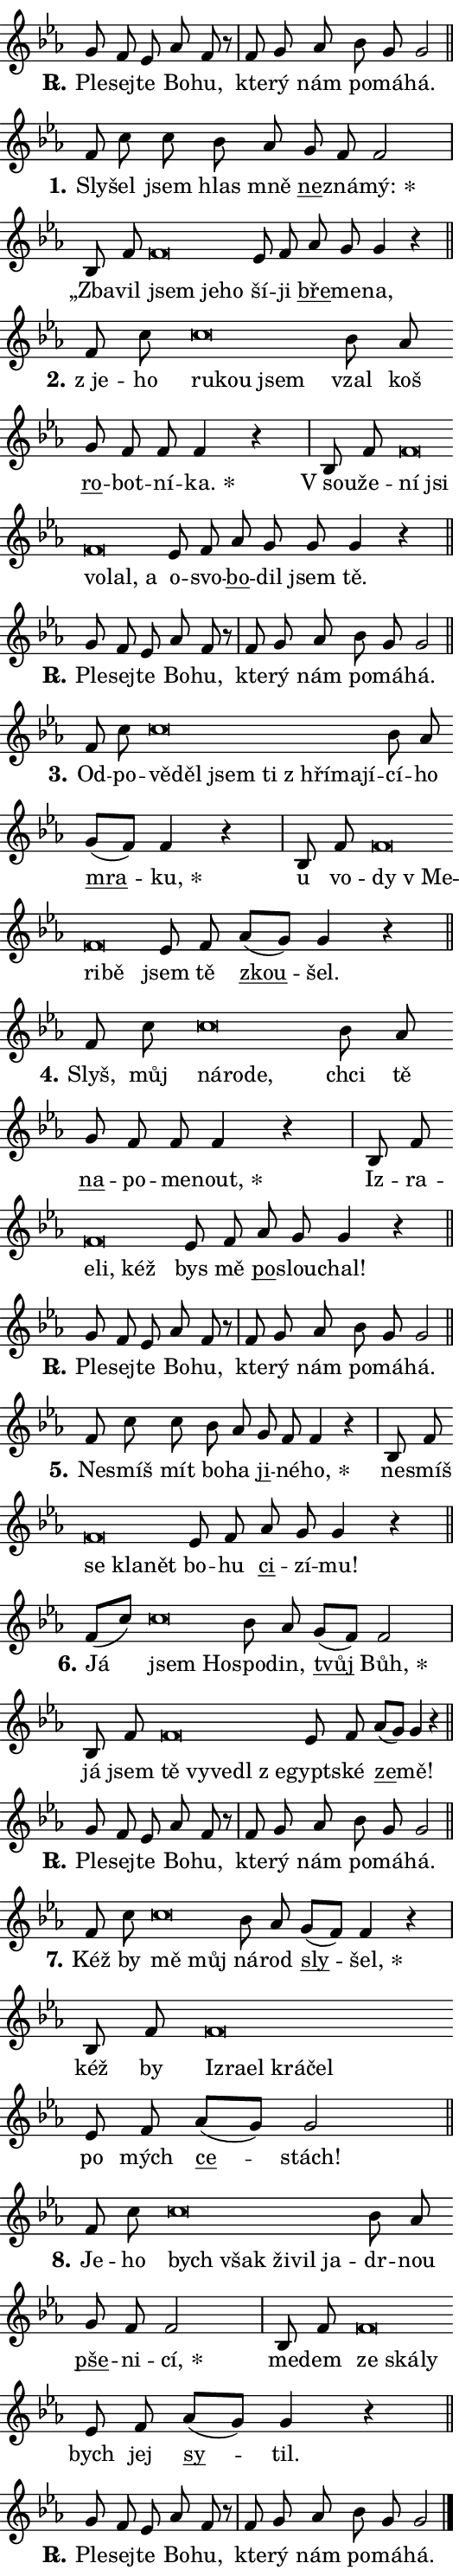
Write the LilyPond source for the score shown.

\version "2.24.0"
\header { tagline = "" }
\paper {
  indent = 0\cm
  top-margin = 0\cm
  right-margin = 0.13\cm % to fit lyric hyphens
  bottom-margin = 0\cm
  left-margin = 0\cm
  paper-width = 9\cm
  page-breaking = #ly:one-page-breaking
  system-system-spacing.basic-distance = #11
  score-system-spacing.basic-distance = #11
  ragged-last = ##f
}


%% Author: Thomas Morley
%% https://lists.gnu.org/archive/html/lilypond-user/2020-05/msg00002.html
#(define (line-position grob)
"Returns position of @var[grob} in current system:
   @code{'start}, if at first time-step
   @code{'end}, if at last time-step
   @code{'middle} otherwise
"
  (let* ((col (ly:item-get-column grob))
         (ln (ly:grob-object col 'left-neighbor))
         (rn (ly:grob-object col 'right-neighbor))
         (col-to-check-left (if (ly:grob? ln) ln col))
         (col-to-check-right (if (ly:grob? rn) rn col))
         (break-dir-left
           (and
             (ly:grob-property col-to-check-left 'non-musical #f)
             (ly:item-break-dir col-to-check-left)))
         (break-dir-right
           (and
             (ly:grob-property col-to-check-right 'non-musical #f)
             (ly:item-break-dir col-to-check-right))))
        (cond ((eqv? 1 break-dir-left) 'start)
              ((eqv? -1 break-dir-right) 'end)
              (else 'middle))))

#(define (tranparent-at-line-position vctor)
  (lambda (grob)
  "Relying on @code{line-position} select the relevant enry from @var{vctor}.
Used to determine transparency,"
    (case (line-position grob)
      ((end) (not (vector-ref vctor 0)))
      ((middle) (not (vector-ref vctor 1)))
      ((start) (not (vector-ref vctor 2))))))

noteHeadBreakVisibility =
#(define-music-function (break-visibility)(vector?)
"Makes @code{NoteHead}s transparent relying on @var{break-visibility}"
#{
  \override NoteHead.transparent =
    #(tranparent-at-line-position break-visibility)
#})

#(define delete-ledgers-for-transparent-note-heads
  (lambda (grob)
    "Reads whether a @code{NoteHead} is transparent.
If so this @code{NoteHead} is removed from @code{'note-heads} from
@var{grob}, which is supposed to be @code{LedgerLineSpanner}.
As a result ledgers are not printed for this @code{NoteHead}"
    (let* ((nhds-array (ly:grob-object grob 'note-heads))
           (nhds-list
             (if (ly:grob-array? nhds-array)
                 (ly:grob-array->list nhds-array)
                 '()))
           ;; Relies on the transparent-property being done before
           ;; Staff.LedgerLineSpanner.after-line-breaking is executed.
           ;; This is fragile ...
           (to-keep
             (remove
               (lambda (nhd)
                 (ly:grob-property nhd 'transparent #f))
               nhds-list)))
      ;; TODO find a better method to iterate over grob-arrays, similiar
      ;; to filter/remove etc for lists
      ;; For now rebuilt from scratch
      (set! (ly:grob-object grob 'note-heads)  '())
      (for-each
        (lambda (nhd)
          (ly:pointer-group-interface::add-grob grob 'note-heads nhd))
        to-keep))))

squashNotes = {
  \override NoteHead.X-extent = #'(-0.2 . 0.2)
  \override NoteHead.Y-extent = #'(-0.75 . 0)
  \override NoteHead.stencil =
    #(lambda (grob)
       (let ((pos (ly:grob-property grob 'staff-position)))
         (begin
           (if (< pos -7) (display "ERROR: Lower brevis then expected\n") (display ""))
           (if (<= pos -6) ly:text-interface::print ly:note-head::print))))
}
unSquashNotes = {
  \revert NoteHead.X-extent
  \revert NoteHead.Y-extent
  \revert NoteHead.stencil
}

hideNotes = \noteHeadBreakVisibility #begin-of-line-visible
unHideNotes = \noteHeadBreakVisibility #all-visible

% work-around for resetting accidentals
% https://lilypond.org/doc/v2.23/Documentation/notation/displaying-rhythms#unmetered-music
cadenzaMeasure = {
  \cadenzaOff
  \partial 1024 s1024
  \cadenzaOn
}

#(define-markup-command (accent layout props text) (markup?)
  "Underline accented syllable"
  (interpret-markup layout props
    #{\markup \override #'(offset . 4.3) \underline { #text }#}))

responsum = \markup \concat {
  "R" \hspace #-1.05 \path #0.1 #'((moveto 0 0.07) (lineto 0.9 0.8)) \hspace #0.05 "."
}

spaceSize = #0.6828661417322834 % exact space size for TeX Gyre Schola

\layout {
  \context {
    \Staff
    \remove "Time_signature_engraver"
    \override LedgerLineSpanner.after-line-breaking = #delete-ledgers-for-transparent-note-heads
  }
  \context {
    \Lyrics {
      \override LyricSpace.minimum-distance = \spaceSize
      \override LyricText.font-name = #"TeX Gyre Schola"
      \override LyricText.font-size = 1
      \override StanzaNumber.font-name = #"TeX Gyre Schola Bold"
      \override StanzaNumber.font-size = 1
    }
  }
  \context {
    \Score 
    \override NoteHead.text =
      #(lambda (grob) 
        (let ((pos (ly:grob-property grob 'staff-position)))
          #{\markup {
            \combine
              \halign #-0.55 \raise #(if (= pos -6) 0 0.5) \override #'(thickness . 2) \draw-line #'(3.2 . 0)
              \musicglyph "noteheads.sM1"
          }#}))
  }
}

% magnetic-lyrics.ily
%
%   written by
%     Jean Abou Samra <jean@abou-samra.fr>
%     Werner Lemberg <wl@gnu.org>
%
%   adapted by
%     Jiri Hon <jiri.hon@gmail.com>
%
% Version 2022-Apr-15

% https://www.mail-archive.com/lilypond-user@gnu.org/msg149350.html

#(define (Left_hyphen_pointer_engraver context)
   "Collect syllable-hyphen-syllable occurrences in lyrics and store
them in properties.  This engraver only looks to the left.  For
example, if the lyrics input is @code{foo -- bar}, it does the
following.

@itemize @bullet
@item
Set the @code{text} property of the @code{LyricHyphen} grob between
@q{foo} and @q{bar} to @code{foo}.

@item
Set the @code{left-hyphen} property of the @code{LyricText} grob with
text @q{foo} to the @code{LyricHyphen} grob between @q{foo} and
@q{bar}.
@end itemize

Use this auxiliary engraver in combination with the
@code{lyric-@/text::@/apply-@/magnetic-@/offset!} hook."
   (let ((hyphen #f)
         (text #f))
     (make-engraver
      (acknowledgers
       ((lyric-syllable-interface engraver grob source-engraver)
        (set! text grob)))
      (end-acknowledgers
       ((lyric-hyphen-interface engraver grob source-engraver)
        ;(when (not (grob::has-interface grob 'lyric-space-interface))
          (set! hyphen grob)));)
      ((stop-translation-timestep engraver)
       (when (and text hyphen)
         (ly:grob-set-object! text 'left-hyphen hyphen))
       (set! text #f)
       (set! hyphen #f)))))

#(define (lyric-text::apply-magnetic-offset! grob)
   "If the space between two syllables is less than the value in
property @code{LyricText@/.details@/.squash-threshold}, move the right
syllable to the left so that it gets concatenated with the left
syllable.

Use this function as a hook for
@code{LyricText@/.after-@/line-@/breaking} if the
@code{Left_@/hyphen_@/pointer_@/engraver} is active."
   (let ((hyphen (ly:grob-object grob 'left-hyphen #f)))
     (when hyphen
       (let ((left-text (ly:spanner-bound hyphen LEFT)))
         (when (grob::has-interface left-text 'lyric-syllable-interface)
           (let* ((common (ly:grob-common-refpoint grob left-text X))
                  (this-x-ext (ly:grob-extent grob common X))
                  (left-x-ext
                   (begin
                     ;; Trigger magnetism for left-text.
                     (ly:grob-property left-text 'after-line-breaking)
                     (ly:grob-extent left-text common X)))
                  ;; `delta` is the gap width between two syllables.
                  (delta (- (interval-start this-x-ext)
                            (interval-end left-x-ext)))
                  (details (ly:grob-property grob 'details))
                  (threshold (assoc-get 'squash-threshold details 0.2)))
             (when (< delta threshold)
               (let* (;; We have to manipulate the input text so that
                      ;; ligatures crossing syllable boundaries are not
                      ;; disabled.  For languages based on the Latin
                      ;; script this is essentially a beautification.
                      ;; However, for non-Western scripts it can be a
                      ;; necessity.
                      (lt (ly:grob-property left-text 'text))
                      (rt (ly:grob-property grob 'text))
                      (is-space (grob::has-interface hyphen 'lyric-space-interface))
                      (space (if is-space " " ""))
                      (extra-delta (if is-space spaceSize 0))
                      ;; Append new syllable.
                      (ltrt-space (if (and (string? lt) (string? rt))
                                (string-append lt space rt)
                                (make-concat-markup (list lt space rt))))
                      ;; Right-align `ltrt` to the right side.
                      (ltrt-space-markup (grob-interpret-markup
                               grob
                               (make-translate-markup
                                (cons (interval-length this-x-ext) 0)
                                (make-right-align-markup ltrt-space)))))
                 (begin
                   ;; Don't print `left-text`.
                   (ly:grob-set-property! left-text 'stencil #f)
                   ;; Set text and stencil (which holds all collected
                   ;; syllables so far) and shift it to the left.
                   (ly:grob-set-property! grob 'text ltrt-space)
                   (ly:grob-set-property! grob 'stencil ltrt-space-markup)
                   (ly:grob-translate-axis! grob (- (- delta extra-delta)) X))))))))))


#(define (lyric-hyphen::displace-bounds-first grob)
   ;; Make very sure this callback isn't triggered too early.
   (let ((left (ly:spanner-bound grob LEFT))
         (right (ly:spanner-bound grob RIGHT)))
     (ly:grob-property left 'after-line-breaking)
     (ly:grob-property right 'after-line-breaking)
     (ly:lyric-hyphen::print grob)))

squashThreshold = #0.4

\layout {
  \context {
    \Lyrics
    \consists #Left_hyphen_pointer_engraver
    \override LyricText.after-line-breaking =
      #lyric-text::apply-magnetic-offset!
    \override LyricHyphen.stencil = #lyric-hyphen::displace-bounds-first
    \override LyricText.details.squash-threshold = \squashThreshold
    \override LyricHyphen.minimum-distance = 0
    \override LyricHyphen.minimum-length = \squashThreshold
  }
}

squashText = \override LyricText.details.squash-threshold = 9999
unSquashText = \override LyricText.details.squash-threshold = \squashThreshold

leftText = \override LyricText.self-alignment-X = #LEFT
unLeftText = \revert LyricText.self-alignment-X

starOffset = #(lambda (grob) 
                (let ((x_offset (ly:self-alignment-interface::aligned-on-x-parent grob)))
                  (if (= x_offset 0) 0 (+ x_offset 1.2))))

star = #(define-music-function (syllable)(string?)
"Append star separator at the end of a syllable"
#{
  \once \override LyricText.X-offset = #starOffset
  \lyricmode { \markup {
    #syllable
    \override #'((font-name . "TeX Gyre Schola Bold")) \hspace #0.2 \lower #0.65 \larger "*"
  } }
#})

starAccent = #(define-music-function (syllable)(string?)
"Append star separator at the end of a syllable and make accent"
#{
  \once \override LyricText.X-offset = #starOffset
  \lyricmode { \markup {
    \accent #syllable
    \override #'((font-name . "TeX Gyre Schola Bold")) \hspace #0.2 \lower #0.65 \larger "*"
  } }
#})

breath = #(define-music-function (syllable)(string?)
"Append breathing indicator at the end of a syllable"
#{
  \lyricmode { \markup { #syllable "+" } }
#})

optionalBreath = #(define-music-function (syllable)(string?)
"Append optional breathing indicator at the end of a syllable"
#{
  \lyricmode { \markup { #syllable "(+)" } }
#})


\score {
    <<
        \new Voice = "melody" { \cadenzaOn \key es \major \relative { g'8 f es as f r \cadenzaMeasure \bar "|" f g as \bar "" bes g g2 \cadenzaMeasure \bar "||" \break } }
        \new Lyrics \lyricsto "melody" { \lyricmode { \set stanza = \responsum
Ple -- sej -- te Bo -- hu, kte -- rý nám po -- má -- há. } }
    >>
    \layout {}
}

\score {
    <<
        \new Voice = "melody" { \cadenzaOn \key es \major \relative { f'8 c' \bar "" c bes8 as \bar "" g f f2 \cadenzaMeasure \bar "|" bes,8 f' \bar "" \squashNotes f\breve*1/16 \hideNotes \breve*1/16 \breve*1/16 \bar "" \unHideNotes \unSquashNotes es8 f \bar "" as g g4 r \cadenzaMeasure \bar "||" \break } }
        \new Lyrics \lyricsto "melody" { \lyricmode { \set stanza = "1."
Sly -- šel jsem hlas mně \markup \accent ne -- zná -- \star mý: „Zba -- vil \leftText jsem \squashText je -- ho \unLeftText \unSquashText ší -- ji \markup \accent bře -- me -- na, } }
    >>
    \layout {}
}

\score {
    <<
        \new Voice = "melody" { \cadenzaOn \key es \major \relative { f'8 c' \bar "" \squashNotes c\breve*1/16 \hideNotes \breve*1/16 \breve*1/16 \bar "" \unHideNotes \unSquashNotes bes8 as \bar "" g f f f4 r \cadenzaMeasure \bar "|" bes,8 f' \bar "" \squashNotes f\breve*1/16 \hideNotes \breve*1/16 \bar "" \breve*1/16 \bar "" \breve*1/16 \breve*1/16 \bar "" \unHideNotes \unSquashNotes es8 f \bar "" as g g g4 r \cadenzaMeasure \bar "||" \break } }
        \new Lyrics \lyricsto "melody" { \lyricmode { \set stanza = "2."
"z je" -- ho \leftText ru -- \squashText kou jsem \unLeftText \unSquashText vzal koš \markup \accent ro -- bot -- ní -- \star ka. "V sou" -- že -- \leftText ní \squashText jsi vo -- lal, a \unLeftText \unSquashText o -- svo -- \markup \accent bo -- dil jsem tě. } }
    >>
    \layout {}
}

\score {
    <<
        \new Voice = "melody" { \cadenzaOn \key es \major \relative { g'8 f es as f r \cadenzaMeasure \bar "|" f g as \bar "" bes g g2 \cadenzaMeasure \bar "||" \break } }
        \new Lyrics \lyricsto "melody" { \lyricmode { \set stanza = \responsum
Ple -- sej -- te Bo -- hu, kte -- rý nám po -- má -- há. } }
    >>
    \layout {}
}

\score {
    <<
        \new Voice = "melody" { \cadenzaOn \key es \major \relative { f'8 c' \bar "" \squashNotes c\breve*1/16 \hideNotes \breve*1/16 \bar "" \breve*1/16 \bar "" \breve*1/16 \bar "" \breve*1/16 \bar "" \breve*1/16 \breve*1/16 \bar "" \unHideNotes \unSquashNotes bes8 as \bar "" g[( f)] f4 r \cadenzaMeasure \bar "|" bes,8 f' \bar "" \squashNotes f\breve*1/16 \hideNotes \breve*1/16 \bar "" \breve*1/16 \breve*1/16 \bar "" \unHideNotes \unSquashNotes es8 f \bar "" as[( g)] g4 r \cadenzaMeasure \bar "||" \break } }
        \new Lyrics \lyricsto "melody" { \lyricmode { \set stanza = "3."
Od -- po -- \leftText vě -- \squashText děl jsem ti "z hří" -- ma -- jí -- \unLeftText \unSquashText cí -- ho \markup \accent mra -- \star ku, u vo -- \leftText dy \squashText "v Me" -- ri -- bě \unLeftText \unSquashText jsem tě \markup \accent zkou -- šel. } }
    >>
    \layout {}
}

\score {
    <<
        \new Voice = "melody" { \cadenzaOn \key es \major \relative { f'8 c' \bar "" \squashNotes c\breve*1/16 \hideNotes \breve*1/16 \breve*1/16 \bar "" \unHideNotes \unSquashNotes bes8 as \bar "" g f f f4 r \cadenzaMeasure \bar "|" bes,8 f' \bar "" \squashNotes f\breve*1/16 \hideNotes \breve*1/16 \breve*1/16 \bar "" \unHideNotes \unSquashNotes es8 f \bar "" as g g4 r \cadenzaMeasure \bar "||" \break } }
        \new Lyrics \lyricsto "melody" { \lyricmode { \set stanza = "4."
Slyš, můj \leftText ná -- \squashText ro -- de, \unLeftText \unSquashText chci tě \markup \accent na -- po -- me -- \star nout, Iz -- ra -- \leftText e -- \squashText li, kéž \unLeftText \unSquashText bys mě \markup \accent po -- slou -- chal! } }
    >>
    \layout {}
}

\score {
    <<
        \new Voice = "melody" { \cadenzaOn \key es \major \relative { g'8 f es as f r \cadenzaMeasure \bar "|" f g as \bar "" bes g g2 \cadenzaMeasure \bar "||" \break } }
        \new Lyrics \lyricsto "melody" { \lyricmode { \set stanza = \responsum
Ple -- sej -- te Bo -- hu, kte -- rý nám po -- má -- há. } }
    >>
    \layout {}
}

\score {
    <<
        \new Voice = "melody" { \cadenzaOn \key es \major \relative { f'8 c' \bar "" c bes8 as \bar "" g f f4 r \cadenzaMeasure \bar "|" bes,8 f' \bar "" \squashNotes f\breve*1/16 \hideNotes \breve*1/16 \breve*1/16 \bar "" \unHideNotes \unSquashNotes es8 f \bar "" as g g4 r \cadenzaMeasure \bar "||" \break } }
        \new Lyrics \lyricsto "melody" { \lyricmode { \set stanza = "5."
Ne -- smíš mít bo -- ha \markup \accent ji -- né -- \star ho, ne -- smíš \leftText se \squashText kla -- nět \unLeftText \unSquashText bo -- hu \markup \accent ci -- zí -- mu! } }
    >>
    \layout {}
}

\score {
    <<
        \new Voice = "melody" { \cadenzaOn \key es \major \relative { f'8[( c')] \bar "" \squashNotes c\breve*1/16 \hideNotes \breve*1/16 \bar "" \unHideNotes \unSquashNotes bes8 as \bar "" g[( f)] f2 \cadenzaMeasure \bar "|" bes,8 f' \bar "" \squashNotes f\breve*1/16 \hideNotes \breve*1/16 \bar "" \breve*1/16 \bar "" \breve*1/16 \breve*1/16 \bar "" \unHideNotes \unSquashNotes es8 f \bar "" as[( g)] g4 r \cadenzaMeasure \bar "||" \break } }
        \new Lyrics \lyricsto "melody" { \lyricmode { \set stanza = "6."
Já \leftText jsem \squashText Ho -- \unLeftText \unSquashText spo -- din, \markup \accent tvůj \star Bůh, já jsem \leftText tě \squashText vy -- ve -- dl "z e" -- \unLeftText \unSquashText gypt -- ské \markup \accent ze -- mě! } }
    >>
    \layout {}
}

\score {
    <<
        \new Voice = "melody" { \cadenzaOn \key es \major \relative { g'8 f es as f r \cadenzaMeasure \bar "|" f g as \bar "" bes g g2 \cadenzaMeasure \bar "||" \break } }
        \new Lyrics \lyricsto "melody" { \lyricmode { \set stanza = \responsum
Ple -- sej -- te Bo -- hu, kte -- rý nám po -- má -- há. } }
    >>
    \layout {}
}

\score {
    <<
        \new Voice = "melody" { \cadenzaOn \key es \major \relative { f'8 c' \bar "" \squashNotes c\breve*1/16 \hideNotes \breve*1/16 \bar "" \unHideNotes \unSquashNotes bes8 as \bar "" g[( f)] f4 r \cadenzaMeasure \bar "|" bes,8 f' \bar "" \squashNotes f\breve*1/16 \hideNotes \breve*1/16 \bar "" \breve*1/16 \bar "" \breve*1/16 \breve*1/16 \bar "" \unHideNotes \unSquashNotes es8 f \bar "" as[( g)] g2 \cadenzaMeasure \bar "||" \break } }
        \new Lyrics \lyricsto "melody" { \lyricmode { \set stanza = "7."
Kéž by \leftText mě \squashText můj \unLeftText \unSquashText ná -- rod \markup \accent sly -- \star šel, kéž by \leftText Iz -- \squashText ra -- el krá -- čel \unLeftText \unSquashText po mých \markup \accent ce -- stách! } }
    >>
    \layout {}
}

\score {
    <<
        \new Voice = "melody" { \cadenzaOn \key es \major \relative { f'8 c' \bar "" \squashNotes c\breve*1/16 \hideNotes \breve*1/16 \bar "" \breve*1/16 \bar "" \breve*1/16 \breve*1/16 \bar "" \unHideNotes \unSquashNotes bes8 as \bar "" g f f2 \cadenzaMeasure \bar "|" bes,8 f' \bar "" \squashNotes f\breve*1/16 \hideNotes \breve*1/16 \breve*1/16 \bar "" \unHideNotes \unSquashNotes es8 f \bar "" as[( g)] g4 r \cadenzaMeasure \bar "||" \break } }
        \new Lyrics \lyricsto "melody" { \lyricmode { \set stanza = "8."
Je -- ho \leftText bych \squashText však ži -- vil ja -- \unLeftText \unSquashText dr -- nou \markup \accent pše -- ni -- \star cí, me -- dem \leftText ze \squashText ská -- ly \unLeftText \unSquashText bych jej \markup \accent sy -- til. } }
    >>
    \layout {}
}

\score {
    <<
        \new Voice = "melody" { \cadenzaOn \key es \major \relative { g'8 f es as f r \cadenzaMeasure \bar "|" f g as \bar "" bes g g2 \cadenzaMeasure \bar "||" \break } \bar "|." }
        \new Lyrics \lyricsto "melody" { \lyricmode { \set stanza = \responsum
Ple -- sej -- te Bo -- hu, kte -- rý nám po -- má -- há. } }
    >>
    \layout {}
}
